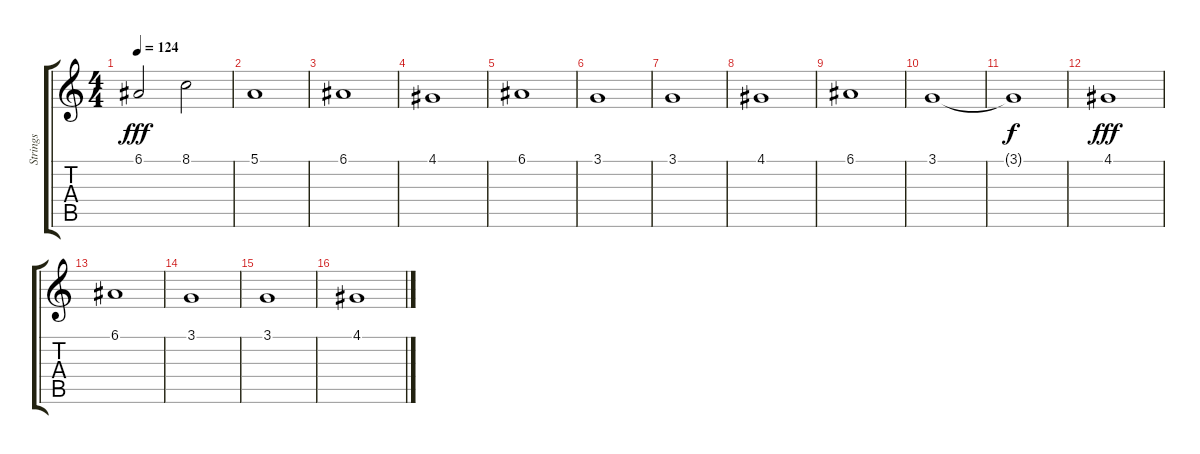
\track ("Strings" "Strings") {instrument stringensemble2}
\staff {score tabs}
\tuning (E4 B3 G3 D3 A2 E2) {hide}
\ts (4 4)
\tempo 124
\clef g2
\ks c
6.1.2{dy fff} 8.1.2 |
5.1.1 |
6.1.1 |
4.1.1 |
6.1.1 |
3.1.1 |
3.1.1 |
4.1.1 |
6.1.1 |
3.1.1 |
3.1{t}.1{dy f} |
4.1.1{dy fff} |
6.1.1 |
3.1.1 |
3.1.1 |
4.1.1
